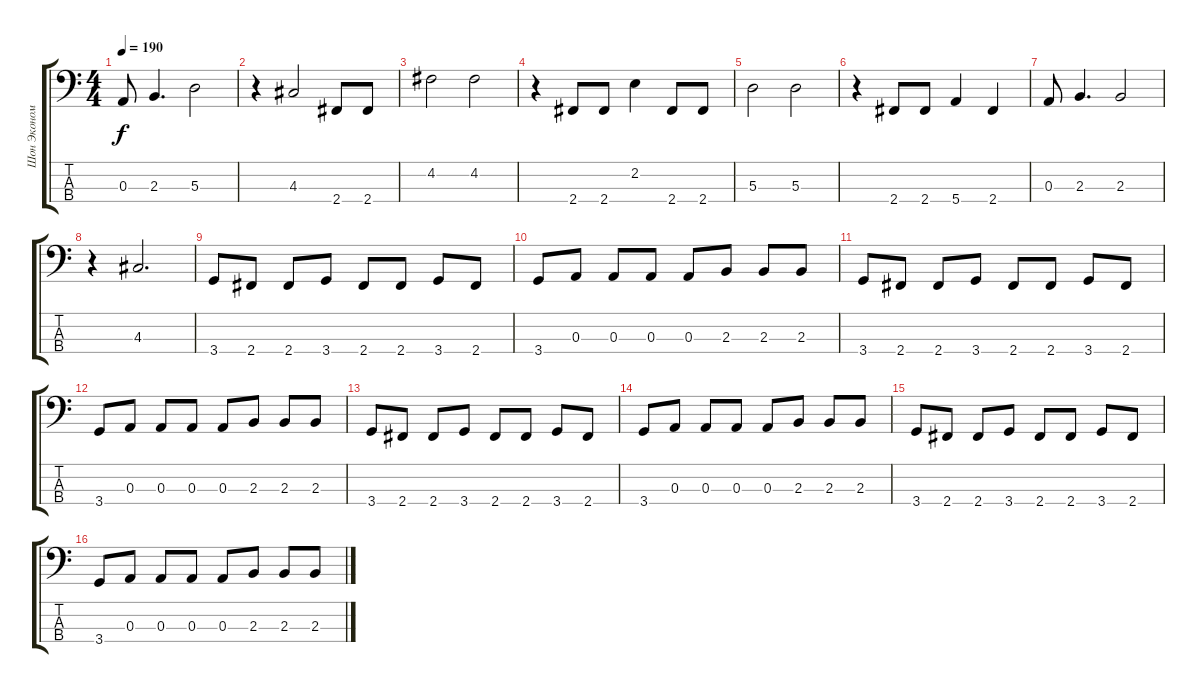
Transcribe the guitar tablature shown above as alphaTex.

\track ("Шон Экономаки" "Шон Эконом") {instrument electricbasspick}
\staff {score tabs}
\tuning (G2 D2 A1 E1) {hide}
\ts (4 4)
\tempo 190
\clef f4
\ks c
0.3.8{dy f} 2.3.4{d} 5.3.2 |
r.4 4.3.2 2.4.8 2.4.8 |
4.2.2 4.2.2 |
r.4 2.4.8 2.4.8 2.2.4 2.4.8 2.4.8 |
5.3.2 5.3.2 |
r.4 2.4.8 2.4.8 5.4.4 2.4.4 |
0.3.8 2.3.4{d} 2.3.2 |
r.4 4.3.2{d} |
3.4.8 2.4.8 2.4.8 3.4.8 2.4.8 2.4.8 3.4.8 2.4.8 |
3.4.8 0.3.8 0.3.8 0.3.8 0.3.8 2.3.8 2.3.8 2.3.8 |
3.4.8 2.4.8 2.4.8 3.4.8 2.4.8 2.4.8 3.4.8 2.4.8 |
3.4.8 0.3.8 0.3.8 0.3.8 0.3.8 2.3.8 2.3.8 2.3.8 |
3.4.8 2.4.8 2.4.8 3.4.8 2.4.8 2.4.8 3.4.8 2.4.8 |
3.4.8 0.3.8 0.3.8 0.3.8 0.3.8 2.3.8 2.3.8 2.3.8 |
3.4.8 2.4.8 2.4.8 3.4.8 2.4.8 2.4.8 3.4.8 2.4.8 |
3.4.8 0.3.8 0.3.8 0.3.8 0.3.8 2.3.8 2.3.8 2.3.8
